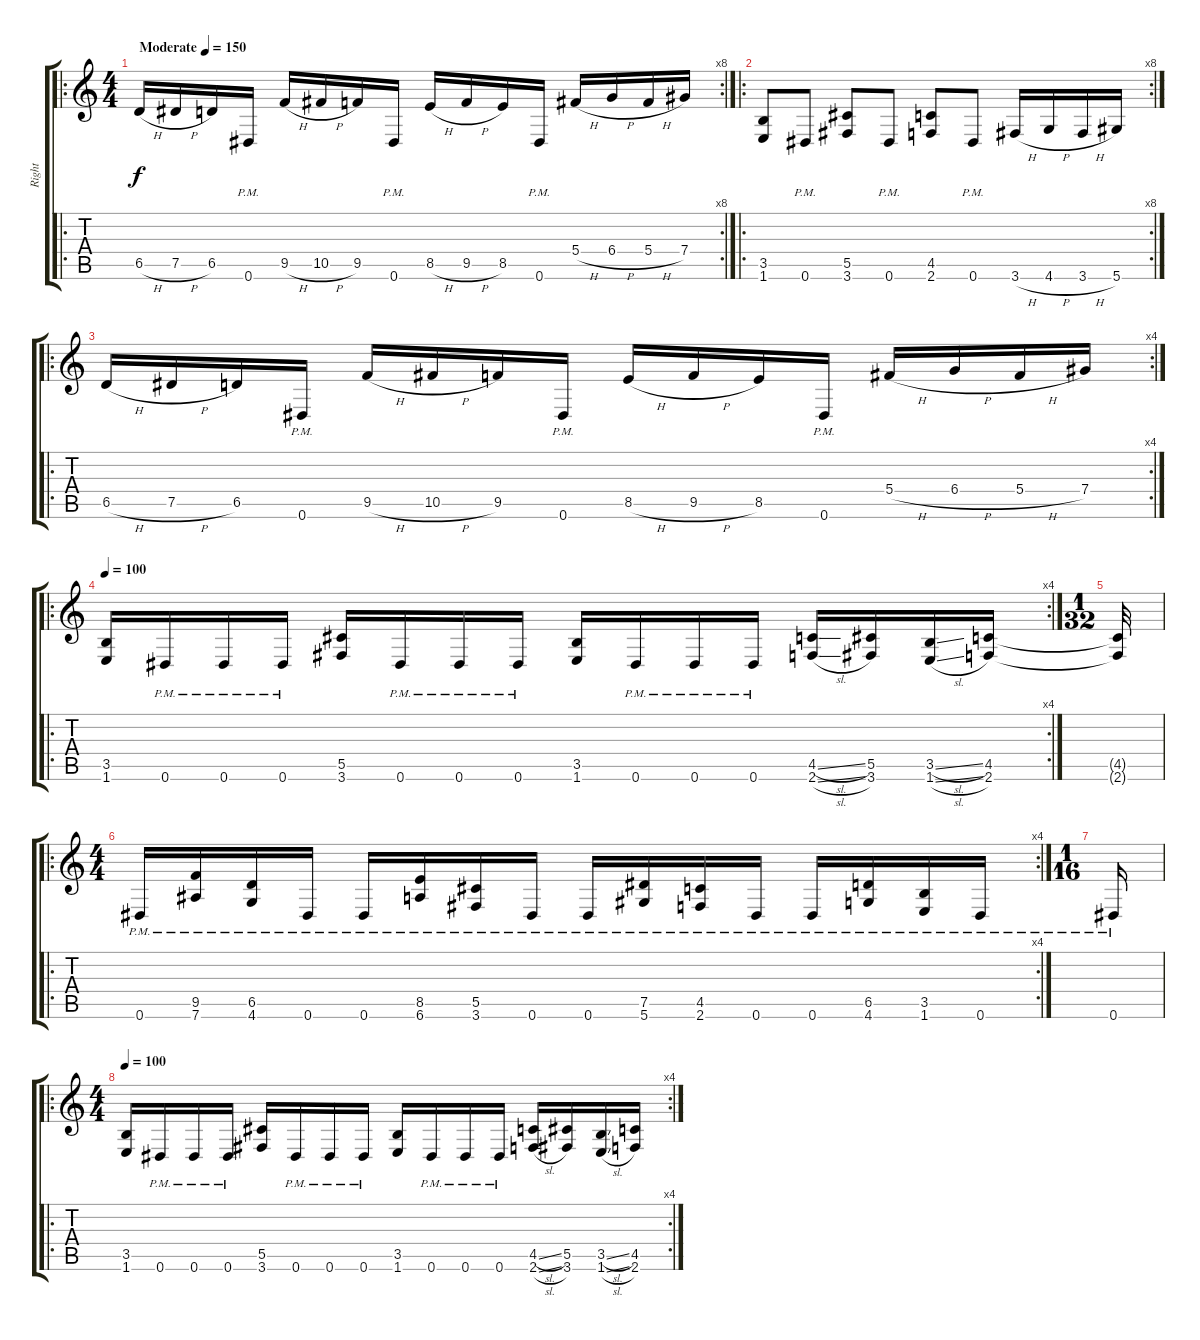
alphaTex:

\track ("Right" "Right") {instrument distortionguitar}
\staff {score tabs}
\tuning (Eb4 Bb3 Gb3 Db3 Ab2 Eb2) {hide}
\ro
\rc 8
\ts (4 4)
\tempo (150 "Moderate")
\clef g2
\ks c
6.5{h}.16{dy f instrument distortionguitar} 7.5{h}.16 6.5.16 0.6{pm}.16 9.5{h}.16 10.5{h}.16 9.5.16 0.6{pm}.16 8.5{h}.16 9.5{h}.16 8.5.16 0.6{pm}.16 5.4{h}.16 6.4{h}.16 5.4{h}.16 7.4.16 |
\ro
\rc 8
(3.5 1.6).8 0.6{pm}.8 (5.5 3.6).8 0.6{pm}.8 (4.5 2.6).8 0.6{pm}.8 3.6{h}.16 4.6{h}.16 3.6{h}.16 5.6.16 |
\ro
\rc 4
6.5{h}.16 7.5{h}.16 6.5.16 0.6{pm}.16 9.5{h}.16 10.5{h}.16 9.5.16 0.6{pm}.16 8.5{h}.16 9.5{h}.16 8.5.16 0.6{pm}.16 5.4{h}.16 6.4{h}.16 5.4{h}.16 7.4.16 |
\ro
\rc 4
\tempo 100
(3.5 1.6).16 0.6{pm}.16 0.6{pm}.16 0.6{pm}.16 (5.5 3.6).16 0.6{pm}.16 0.6{pm}.16 0.6{pm}.16 (3.5 1.6).16 0.6{pm}.16 0.6{pm}.16 0.6{pm}.16 (4.5{sl} 2.6{sl}).16 (5.5 3.6).16 (3.5{sl} 1.6{sl}).16 (4.5 2.6).16 |
\ts (1 32)
(4.5{t} 2.6{t}).32 |
\ro
\rc 4
\ts (4 4)
0.6{pm}.16 (9.5{pm} 7.6{pm}).16 (6.5{pm} 4.6{pm}).16 0.6{pm}.16 0.6{pm}.16 (8.5{pm} 6.6{pm}).16 (5.5{pm} 3.6{pm}).16 0.6{pm}.16 0.6{pm}.16 (7.5{pm} 5.6{pm}).16 (4.5{pm} 2.6{pm}).16 0.6{pm}.16 0.6{pm}.16 (6.5{pm} 4.6{pm}).16 (3.5{pm} 1.6{pm}).16 0.6{pm}.16 |
\ts (1 16)
0.6{pm}.16 |
\ro
\rc 4
\ts (4 4)
\tempo 100
(3.5 1.6).16 0.6{pm}.16 0.6{pm}.16 0.6{pm}.16 (5.5 3.6).16 0.6{pm}.16 0.6{pm}.16 0.6{pm}.16 (3.5 1.6).16 0.6{pm}.16 0.6{pm}.16 0.6{pm}.16 (4.5{sl} 2.6{sl}).16 (5.5 3.6).16 (3.5{sl} 1.6{sl}).16 (4.5 2.6).16
